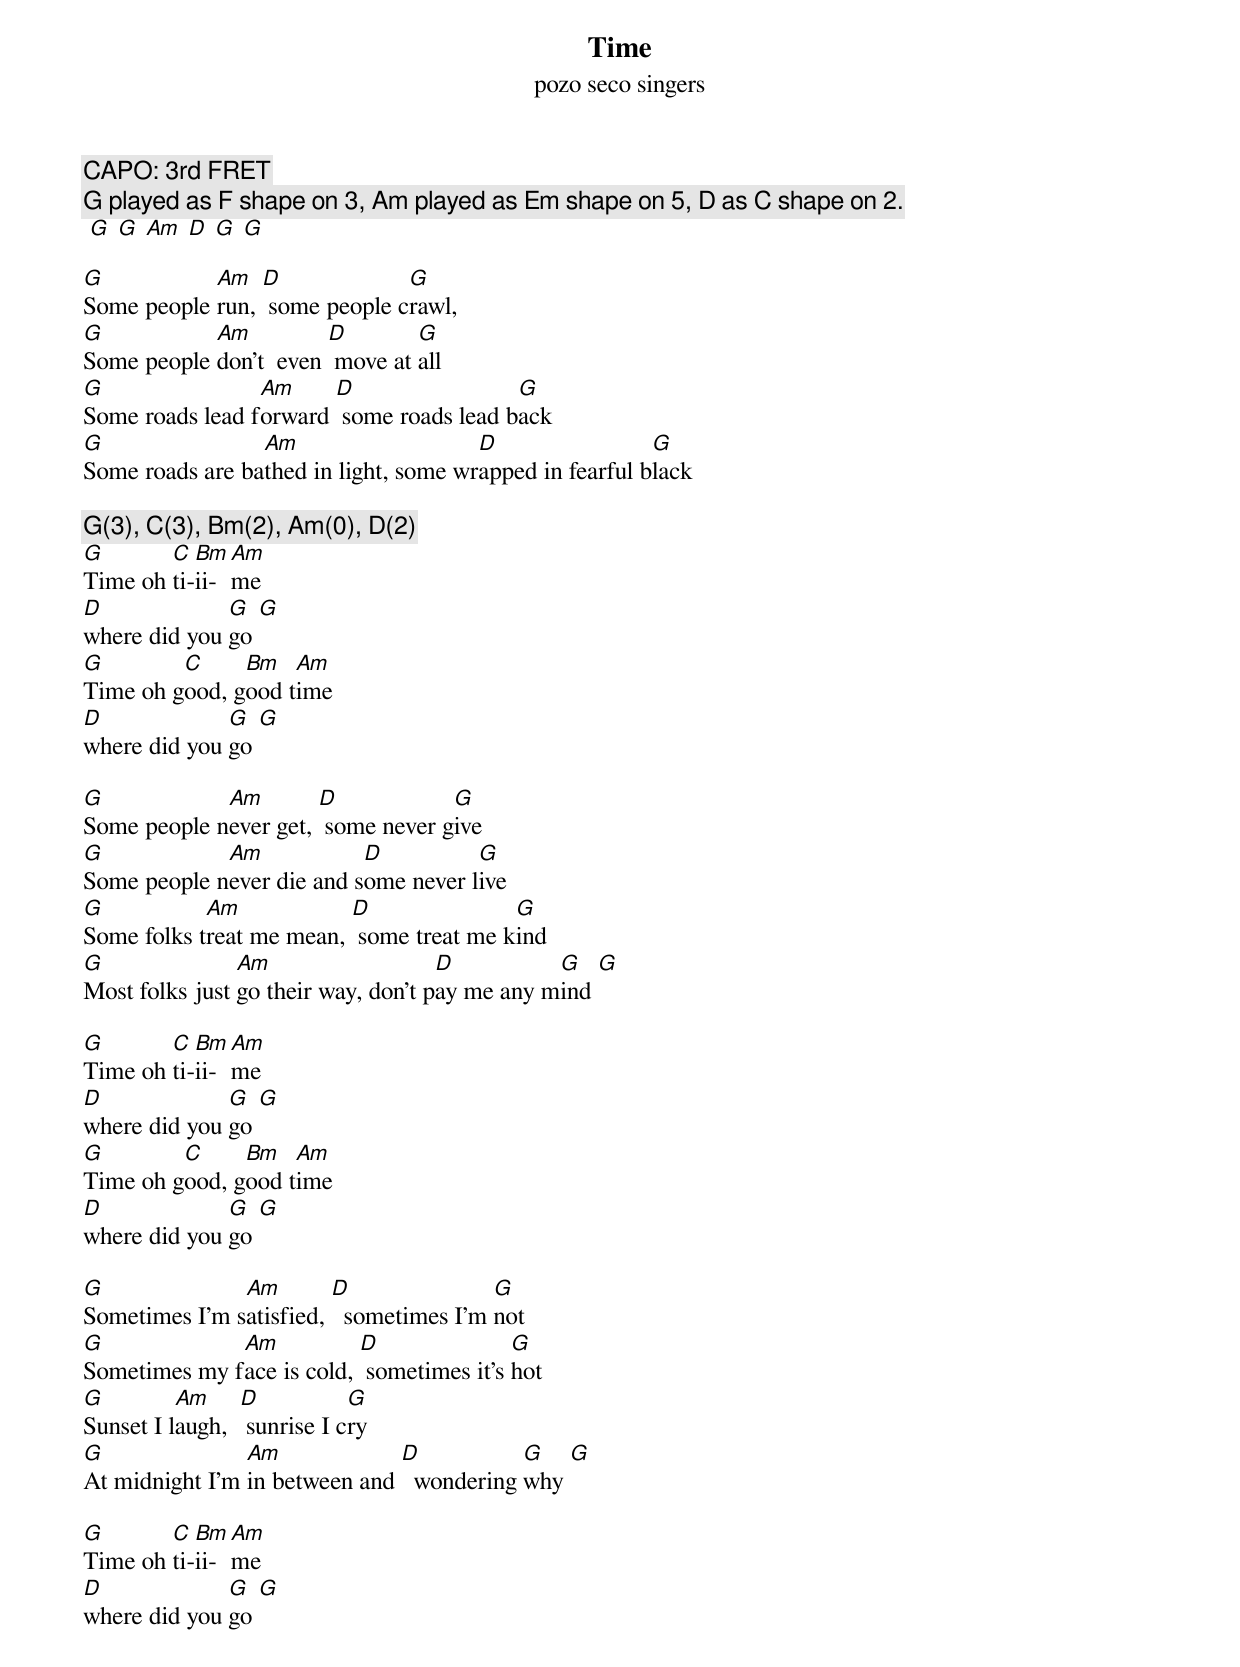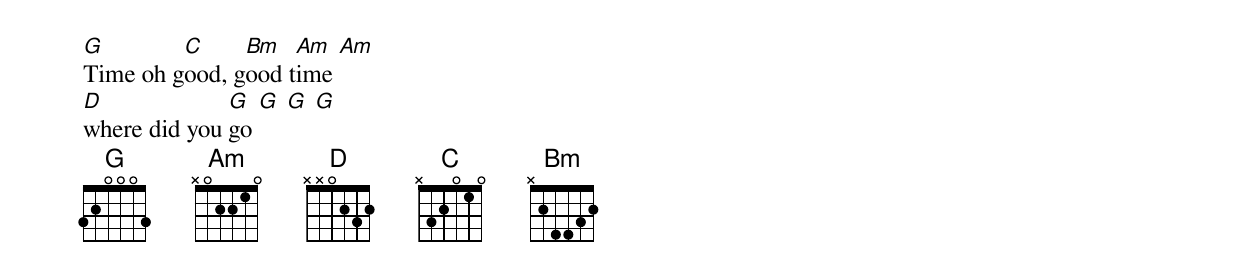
{title: Time}
{subtitle: pozo seco singers}
{c:CAPO: 3rd FRET}
{c: G played as F shape on 3, Am played as Em shape on 5, D as C shape on 2.}
 [G] [G] [Am] [D] [G] [G]

[G]Some people [Am]run, [D] some people c[G]rawl,
[G]Some people [Am]don't  even [D] move at [G]all
[G]Some roads lead f[Am]orward [D] some roads lead b[G]ack
[G]Some roads are ba[Am]thed in light, some wr[D]apped in fearful b[G]lack

{c: G(3), C(3), Bm(2), Am(0), D(2)}
[G]Time oh [C]ti-[Bm]ii-[Am]me
[D]where did you [G]go [G]
[G]Time oh g[C]ood, g[Bm]ood t[Am]ime
[D]where did you [G]go [G]

[G]Some people n[Am]ever get, [D] some never g[G]ive
[G]Some people n[Am]ever die and s[D]ome never l[G]ive
[G]Some folks t[Am]reat me mean, [D] some treat me k[G]ind
[G]Most folks just [Am]go their way, don't p[D]ay me any m[G]ind [G]

[G]Time oh [C]ti-[Bm]ii-[Am]me
[D]where did you [G]go [G]
[G]Time oh g[C]ood, g[Bm]ood t[Am]ime
[D]where did you [G]go [G]

[G]Sometimes I'm s[Am]atisfied, [D]  sometimes I'm [G]not
[G]Sometimes my f[Am]ace is cold, [D] sometimes it's [G]hot
[G]Sunset I l[Am]augh,  [D] sunrise I c[G]ry
[G]At midnight I'm [Am]in between and [D]  wondering [G]why [G]

[G]Time oh [C]ti-[Bm]ii-[Am]me
[D]where did you [G]go [G]
[G]Time oh g[C]ood, g[Bm]ood t[Am]ime [Am]
[D]where did you [G]go [G] [G] [G]
